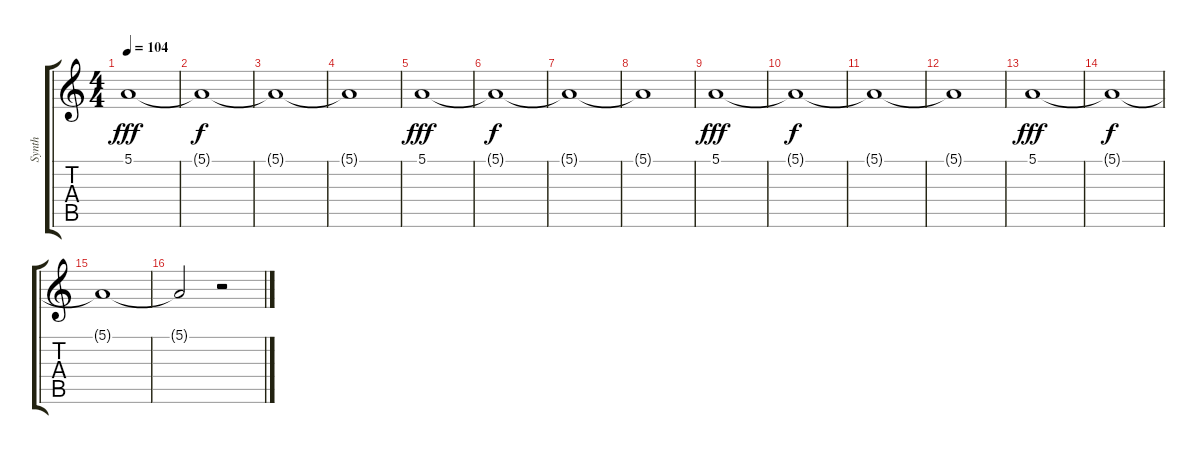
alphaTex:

\track ("Synth" "Synth") {instrument trumpet}
\staff {score tabs}
\tuning (E4 B3 G3 D3 A2 E2) {hide}
\ts (4 4)
\tempo 104
\clef g2
\ks c
5.1.1{dy fff} |
5.1{t}.1{dy f} |
5.1{t}.1 |
5.1{t}.1 |
5.1.1{dy fff} |
5.1{t}.1{dy f} |
5.1{t}.1 |
5.1{t}.1 |
5.1.1{dy fff} |
5.1{t}.1{dy f} |
5.1{t}.1 |
5.1{t}.1 |
5.1.1{dy fff} |
5.1{t}.1{dy f} |
5.1{t}.1 |
5.1{t}.2 r.2
